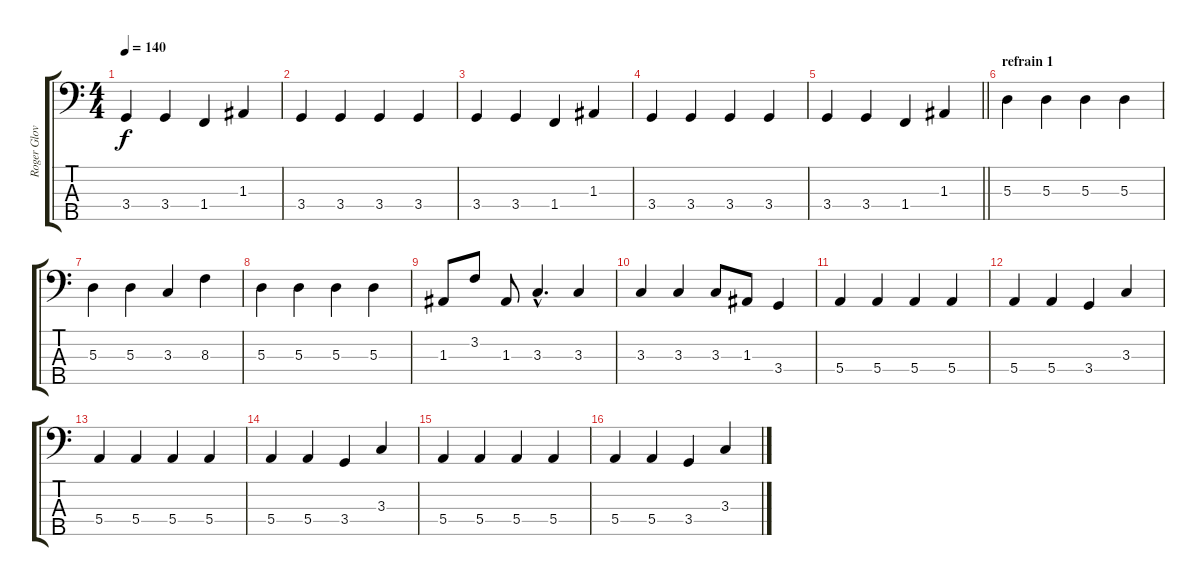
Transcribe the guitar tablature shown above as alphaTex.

\track ("Roger Glover" "Roger Glov") {instrument electricbassfinger}
\staff {score tabs}
\tuning (G2 D2 A1 E1 B0) {hide}
\ts (4 4)
\tempo 140
\clef f4
\ks c
3.4.4{dy f} 3.4.4 1.4.4 1.3.4 |
3.4.4 3.4.4 3.4.4 3.4.4 |
3.4.4 3.4.4 1.4.4 1.3.4 |
3.4.4 3.4.4 3.4.4 3.4.4 |
\barLineRight lightlight
3.4.4 3.4.4 1.4.4 1.3.4 |
\section ("" "refrain 1")
5.3.4 5.3.4 5.3.4 5.3.4 |
5.3.4 5.3.4 3.3.4 8.3.4 |
5.3.4 5.3.4 5.3.4 5.3.4 |
1.3.8 3.2.8 1.3.8 3.3{hac}.4{d} 3.3.4 |
3.3.4 3.3.4 3.3.8 1.3.8 3.4.4 |
5.4.4 5.4.4 5.4.4 5.4.4 |
5.4.4 5.4.4 3.4.4 3.3.4 |
5.4.4 5.4.4 5.4.4 5.4.4 |
5.4.4 5.4.4 3.4.4 3.3.4 |
5.4.4 5.4.4 5.4.4 5.4.4 |
5.4.4 5.4.4 3.4.4 3.3.4
